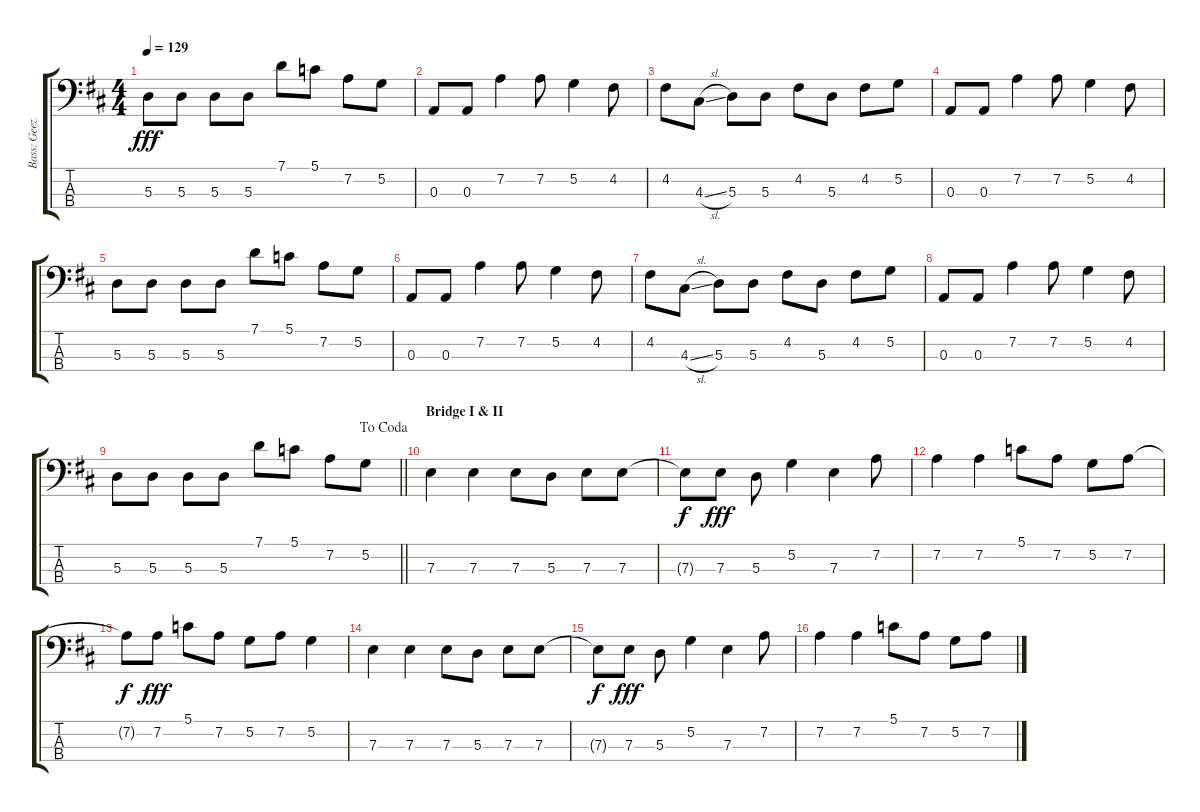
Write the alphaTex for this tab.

\track ("Bass: Geezer" "Bass: Geez") {instrument electricbassfinger}
\staff {score tabs}
\tuning (G2 D2 A1 E1) {hide}
\ts (4 4)
\tempo 129
\clef f4
\ks d
5.3.8{dy fff} 5.3.8 5.3.8 5.3.8 7.1.8 5.1.8 7.2.8 5.2.8 |
0.3.8 0.3.8 7.2.4 7.2.8 5.2.4 4.2.8 |
4.2.8 4.3{sl}.8 5.3.8 5.3.8 4.2.8 5.3.8 4.2.8 5.2.8 |
0.3.8 0.3.8 7.2.4 7.2.8 5.2.4 4.2.8 |
5.3.8 5.3.8 5.3.8 5.3.8 7.1.8 5.1.8 7.2.8 5.2.8 |
0.3.8 0.3.8 7.2.4 7.2.8 5.2.4 4.2.8 |
4.2.8 4.3{sl}.8 5.3.8 5.3.8 4.2.8 5.3.8 4.2.8 5.2.8 |
0.3.8 0.3.8 7.2.4 7.2.8 5.2.4 4.2.8 |
\jump dacoda
\barLineRight lightlight
5.3.8 5.3.8 5.3.8 5.3.8 7.1.8 5.1.8 7.2.8 5.2.8 |
\section ("" "Bridge I & II")
7.3.4 7.3.4 7.3.8 5.3.8 7.3.8 7.3.8 |
7.3{t}.8{dy f} 7.3.8{dy fff} 5.3.8 5.2.4 7.3.4 7.2.8 |
7.2.4 7.2.4 5.1.8 7.2.8 5.2.8 7.2.8 |
7.2{t}.8{dy f} 7.2.8{dy fff} 5.1.8 7.2.8 5.2.8 7.2.8 5.2.4 |
7.3.4 7.3.4 7.3.8 5.3.8 7.3.8 7.3.8 |
7.3{t}.8{dy f} 7.3.8{dy fff} 5.3.8 5.2.4 7.3.4 7.2.8 |
7.2.4 7.2.4 5.1.8 7.2.8 5.2.8 7.2.8
